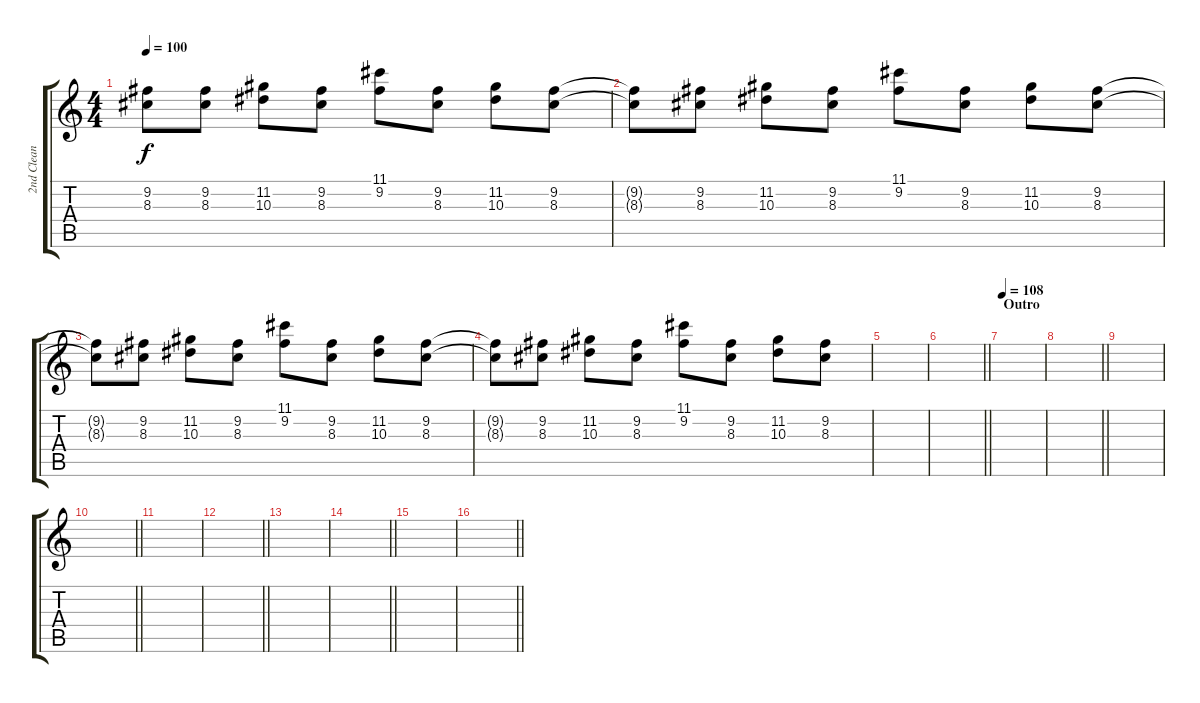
\track ("2nd Clean" "2nd Clean") {instrument electricguitarjazz}
\staff {score tabs}
\tuning (D4 A3 F3 C3 G2 C2) {hide}
\ts (4 4)
\section ("" "")
\tempo 100
\clef g2
\ks c
(9.2{t} 8.3{t}).8{dy f} (9.2 8.3).8 (11.2 10.3).8 (9.2 8.3).8 (11.1 9.2).8 (9.2 8.3).8 (11.2 10.3).8 (9.2 8.3).8 |
(9.2{t} 8.3{t}).8 (9.2 8.3).8 (11.2 10.3).8 (9.2 8.3).8 (11.1 9.2).8 (9.2 8.3).8 (11.2 10.3).8 (9.2 8.3).8 |
(9.2{t} 8.3{t}).8 (9.2 8.3).8 (11.2 10.3).8 (9.2 8.3).8 (11.1 9.2).8 (9.2 8.3).8 (11.2 10.3).8 (9.2 8.3).8 |
(9.2{t} 8.3{t}).8 (9.2 8.3).8 (11.2 10.3).8 (9.2 8.3).8 (11.1 9.2).8 (9.2 8.3).8 (11.2 10.3).8 (9.2 8.3).8 |
|
\barLineRight lightlight
|
\section ("" "Outro")
\tempo 108
|
\barLineRight lightlight
|
|
\barLineRight lightlight
|
|
\barLineRight lightlight
|
|
\barLineRight lightlight
|
|
\barLineRight lightlight
